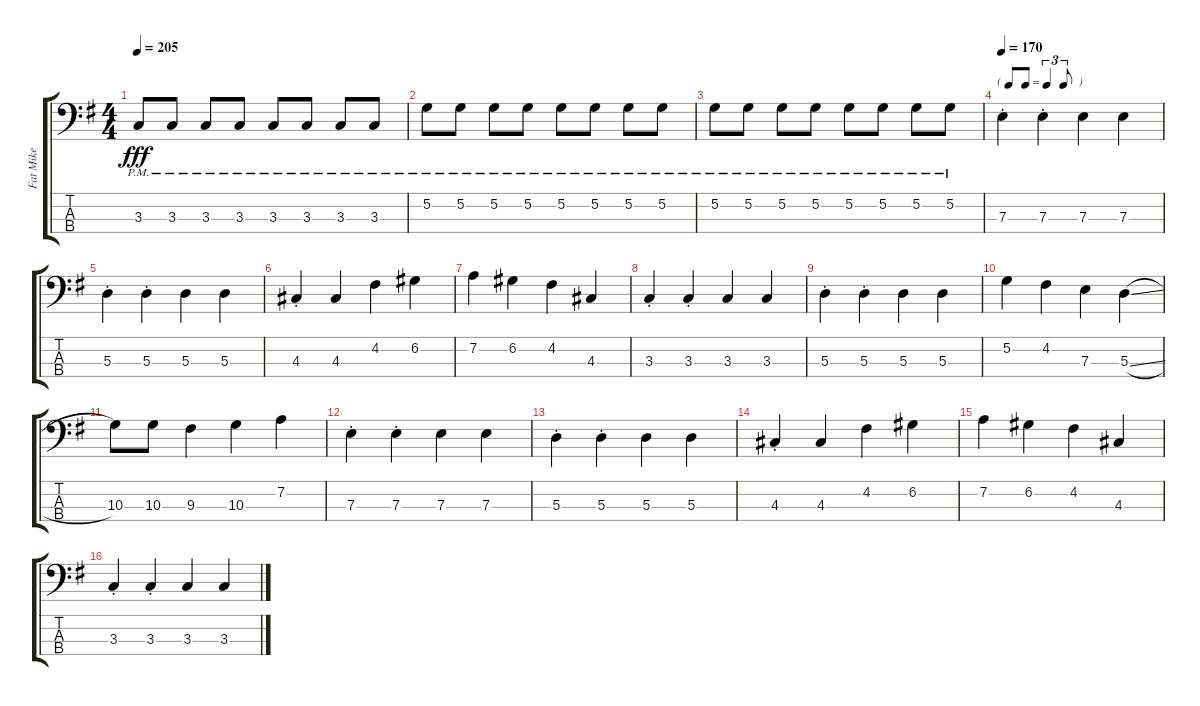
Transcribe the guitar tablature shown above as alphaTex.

\track ("Fat Mike" "Fat Mike") {instrument electricbasspick}
\staff {score tabs}
\tuning (G2 D2 A1 E1) {hide}
\ts (4 4)
\tempo 205
\clef f4
\ks eminor
3.3{pm}.8{dy fff} 3.3{pm}.8 3.3{pm}.8 3.3{pm}.8 3.3{pm}.8 3.3{pm}.8 3.3{pm}.8 3.3{pm}.8 |
5.2{pm}.8 5.2{pm}.8 5.2{pm}.8 5.2{pm}.8 5.2{pm}.8 5.2{pm}.8 5.2{pm}.8 5.2{pm}.8 |
5.2{pm}.8 5.2{pm}.8 5.2{pm}.8 5.2{pm}.8 5.2{pm}.8 5.2{pm}.8 5.2{pm}.8 5.2{pm}.8 |
\tf triplet8th
\tempo 170
7.3{st}.4 7.3{st}.4 7.3.4 7.3.4 |
5.3{st}.4 5.3{st}.4 5.3.4 5.3.4 |
4.3{st}.4 4.3.4 4.2.4 6.2.4 |
7.2.4 6.2.4 4.2.4 4.3.4 |
3.3{st}.4 3.3{st}.4 3.3.4 3.3.4 |
5.3{st}.4 5.3{st}.4 5.3.4 5.3.4 |
5.2.4 4.2.4 7.3.4 5.3{sl}.4 |
10.3.8 10.3.8 9.3.4 10.3.4 7.2.4 |
7.3{st}.4 7.3{st}.4 7.3.4 7.3.4 |
5.3{st}.4 5.3{st}.4 5.3.4 5.3.4 |
4.3{st}.4 4.3.4 4.2.4 6.2.4 |
7.2.4 6.2.4 4.2.4 4.3.4 |
3.3{st}.4 3.3{st}.4 3.3.4 3.3.4
